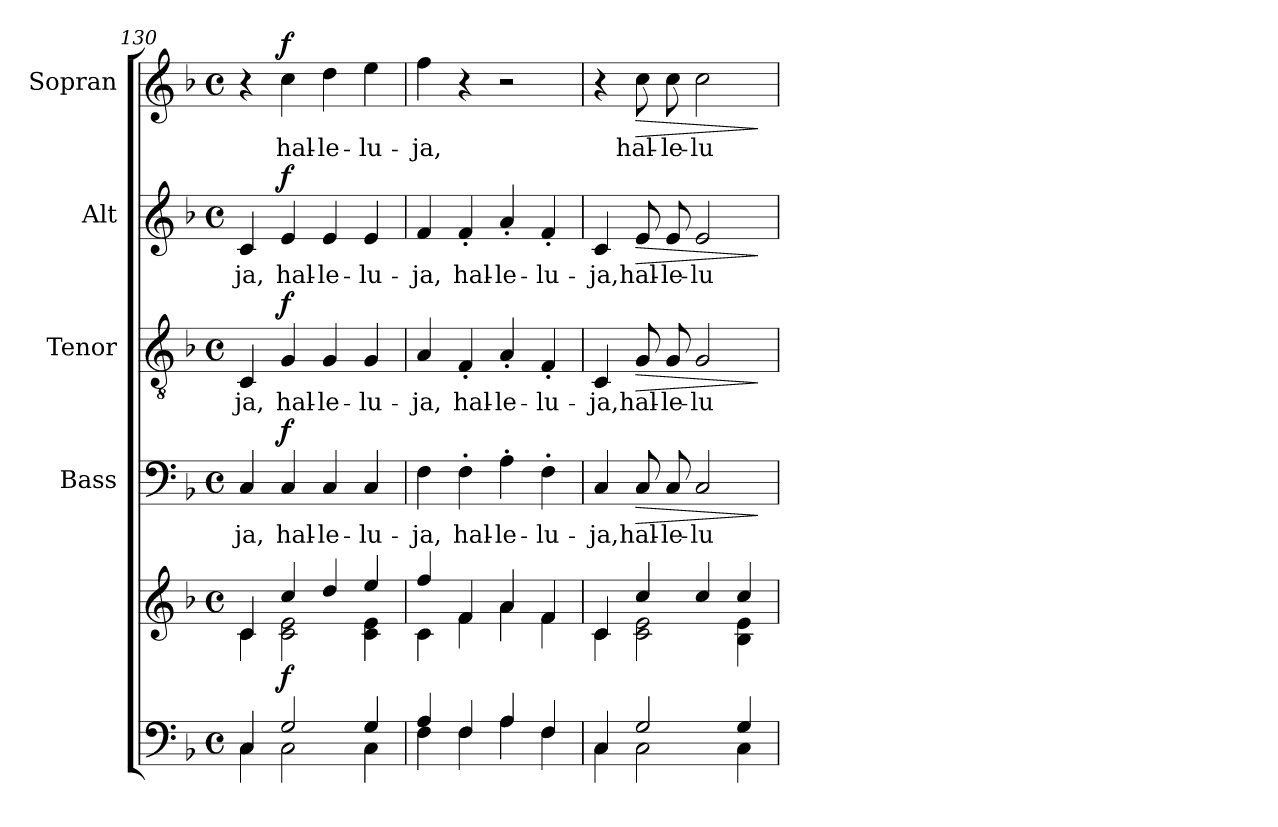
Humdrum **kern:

**kern	**kern	**dynam	**kern	**text	**dynam	**kern	**text	**dynam	**kern	**text	**dynam	**kern	**text	**dynam
*part5	*part5	*part5	*part4	*part4	*part4	*part3	*part3	*part3	*part2	*part2	*part2	*part1	*part1	*part1
*staff6	*staff5	*staff5/6	*staff4	*staff4	*staff4	*staff3	*staff3	*staff3	*staff2	*staff2	*staff2	*staff1	*staff1	*staff1
*	*	*	*I"Bass	*	*	*I"Tenor	*	*	*I"Alt	*	*	*I"Sopran	*	*
*	*	*	*I'B.	*	*	*I'T.	*	*	*I'A.	*	*	*I'S.	*	*
!!LO:PB:g=z
*clefF4	*clefG2	*	*clefF4	*	*	*clefGv2	*	*	*clefG2	*	*	*clefG2	*	*
*k[b-]	*k[b-]	*	*k[b-]	*	*	*k[b-]	*	*	*k[b-]	*	*	*k[b-]	*	*
*F:	*F:	*	*F:	*	*	*F:	*	*	*F:	*	*	*F:	*	*
*M4/4	*M4/4	*	*M4/4	*	*	*M4/4	*	*	*M4/4	*	*	*M4/4	*	*
*met(c)	*met(c)	*	*met(c)	*	*	*met(c)	*	*	*met(c)	*	*	*met(c)	*	*
=130	=130	=130	=130	=130	=130	=130	=130	=130	=130	=130	=130	=130	=130	=130
*^	*^	*	*	*	*	*	*	*	*	*	*	*	*	*
!	!	!	!	!	!	!LO:LY:b	!	!	!LO:LY:b	!	!	!LO:LY:b	!	!	!	!
4C/	4C\	4c/	4c\	.	4C/	-ja,	.	4C/	-ja,	.	4c/	-ja,	.	4r	.	.
!	!	!	!	!LO:DY:b	!	!LO:LY:b	!LO:DY:a	!	!LO:LY:b	!LO:DY:a	!	!LO:LY:b	!LO:DY:a	!	!LO:LY:b	!LO:DY:a
2G/	2C\	4cc/	2c\ 2e\	f	4C/	hal-	f	4G/	hal-	f	4e/	hal-	f	4cc\	hal-	f
!	!	!	!	!	!	!LO:LY:b	!	!	!LO:LY:b	!	!	!LO:LY:b	!	!	!LO:LY:b	!
.	.	4dd/	.	.	4C/	-le-	.	4G/	-le-	.	4e/	-le-	.	4dd\	-le-	.
!	!	!	!	!	!	!LO:LY:b	!	!	!LO:LY:b	!	!	!LO:LY:b	!	!	!LO:LY:b	!
4G/	4C\	4ee/	4c\ 4e\	.	4C/	-lu-	.	4G/	-lu-	.	4e/	-lu-	.	4ee\	-lu-	.
=131	=131	=131	=131	=131	=131	=131	=131	=131	=131	=131	=131	=131	=131	=131	=131	=131
!	!	!	!	!	!	!LO:LY:b	!	!	!LO:LY:b	!	!	!LO:LY:b	!	!	!LO:LY:b	!
4A/	4F\	4ff/	4c\	.	4F\	-ja,	.	4A/	-ja,	.	4f/	-ja,	.	4ff\	-ja,	.
!	!	!	!	!	!	!LO:LY:b	!	!	!LO:LY:b	!	!	!LO:LY:b	!	!	!	!
4F/	4F\	4f/	4f\	.	4F'>\	hal-	.	4F'</	hal-	.	4f'</	hal-	.	4r	.	.
!	!	!	!	!	!	!LO:LY:b	!	!	!LO:LY:b	!	!	!LO:LY:b	!	!	!	!
4A/	4A\	4a/	4a\	.	4A'>\	-le-	.	4A'</	-le-	.	4a'</	-le-	.	2r	.	.
!	!	!	!	!	!	!LO:LY:b	!	!	!LO:LY:b	!	!	!LO:LY:b	!	!	!	!
4F/	4F\	4f/	4f\	.	4F'>\	-lu-	.	4F'</	-lu-	.	4f'</	-lu-	.	.	.	.
=132	=132	=132	=132	=132	=132	=132	=132	=132	=132	=132	=132	=132	=132	=132	=132	=132
!	!	!	!	!	!	!LO:LY:b	!	!	!LO:LY:b	!	!	!LO:LY:b	!	!	!	!
4C/	4C\	4c/	4c\	.	4C/	-ja,	.	4C/	-ja,	.	4c/	-ja,	.	4r	.	.
!	!	!	!	!	!	!LO:LY:b	!LO:HP:b	!	!LO:LY:b	!LO:HP:b	!	!LO:LY:b	!LO:HP:b	!	!LO:LY:b	!LO:HP:b
2G/	2C\	4cc/	2c\ 2e\	.	8C/	hal-	>	8G/	hal-	>	8e/	hal-	>	8cc\	hal-	>
!	!	!	!	!	!	!LO:LY:b	!	!	!LO:LY:b	!	!	!LO:LY:b	!	!	!LO:LY:b	!
.	.	.	.	.	8C/	-le-	.	8G/	-le-	.	8e/	-le-	.	8cc\	-le-	.
!	!	!	!	!	!	!LO:LY:b	!	!	!LO:LY:b	!	!	!LO:LY:b	!	!	!LO:LY:b	!
.	.	4cc/	.	.	2C/	-lu-	.	2G/	-lu-	.	2e/	-lu-	.	2cc\	-lu-	.
4G/	4C\	4cc/	4B-\ 4e\	.	.	.	.	.	.	.	.	.	.	.	.	.
*v	*v	*	*	*	*	*	*	*	*	*	*	*	*	*	*	*
*	*v	*v	*	*	*	*	*	*	*	*	*	*	*	*	*
.	.	.	.	.	]	.	.	]	.	.	]	.	.	]
=	=	=	=	=	=	=	=	=	=	=	=	=	=	=
*-	*-	*-	*-	*-	*-	*-	*-	*-	*-	*-	*-	*-	*-	*-
